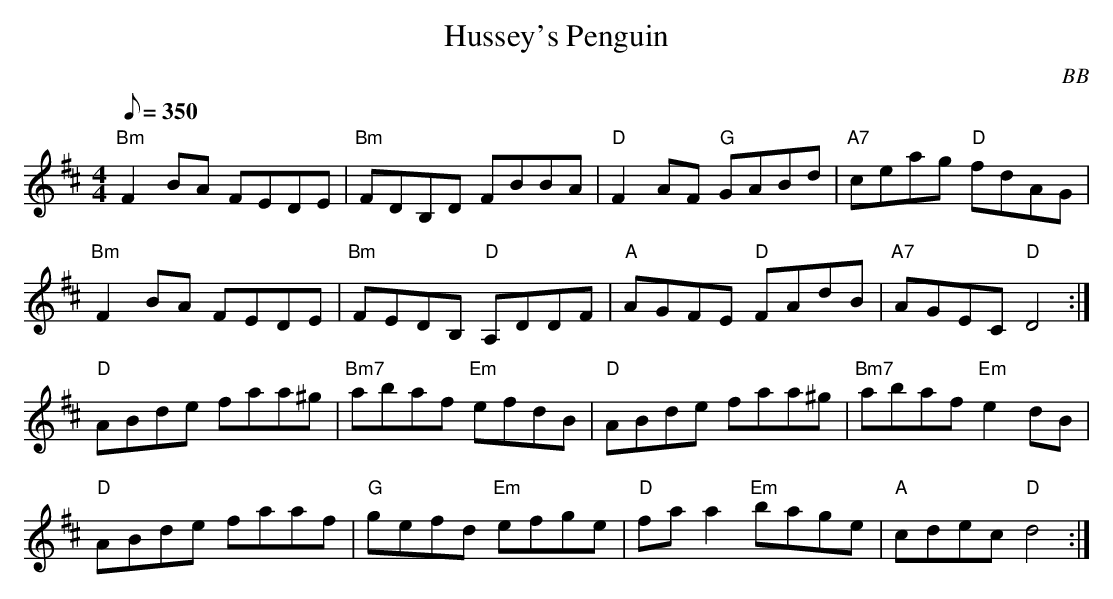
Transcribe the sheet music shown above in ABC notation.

X:1
T: Hussey's Penguin
C: BB
L: 1/8
Q: 1/8=350
M: 4/4
K: D
"Bm"F2 BA FEDE | "Bm"FDB,D FBBA | "D"F2 AF "G"GABd | "A7"ceag "D"fdAG |
"Bm"F2 BA FEDE | "Bm"FEDB, "D"A,DDF | "A"AGFE "D"FAdB | "A7"AGEC "D"D4 :|
"D"ABde faa^g | "Bm7"abaf "Em"efdB | "D"ABde faa^g | "Bm7"abaf "Em"e2 dB |
"D"ABde faaf | "G"gefd "Em"efge | "D"fa a2 "Em"bage | "A"cdec "D"d4 :|
